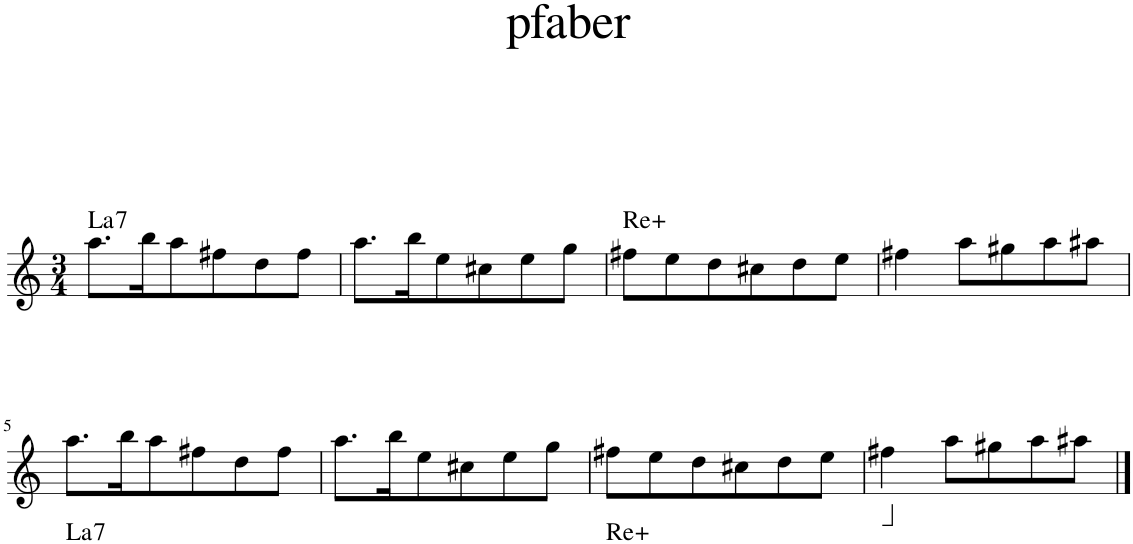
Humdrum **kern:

**kern	**text	**harte
*part1	*part1	*part1
*staff1	*staff1	*
*I"Piano	*	*
*I'Pno.	*	*
*clefG2	*	*
*k[]	*	*
*M3/4	*	*
=1	=1	=1
!	!	!LO:H:kt=7
8.aa\L	.	A:7
16bb\K	.	.
8aa\	.	.
8ff#X\	.	.
8dd\	.	.
8ff#\J	.	.
=2	=2	=2
8.aa\L	.	.
16bb\K	.	.
8ee\	.	.
8cc#X\	.	.
8ee\	.	.
8gg\J	.	.
=3	=3	=3
8ff#X\L	.	D:aug
8ee\	.	.
8dd\	.	.
8cc#X\	.	.
8dd\	.	.
8ee\J	.	.
=4	=4	=4
4ff#X\	.	.
8aa\L	.	.
8gg#X\	.	.
8aa\	.	.
8aa#X\J	.	.
!!LO:LB:g=z
=5	=5	=5
!	!	!LO:H:kt=7
8.aa\L	.	A:7
16bb\K	.	.
8aa\	.	.
8ff#X\	.	.
8dd\	.	.
8ff#\J	.	.
=6	=6	=6
8.aa\L	.	.
16bb\K	.	.
8ee\	.	.
8cc#X\	.	.
8ee\	.	.
8gg\J	.	.
=7	=7	=7
8ff#X\L	.	D:aug
8ee\	.	.
8dd\	.	.
8cc#X\	.	.
8dd\	.	.
8ee\J	.	.
=8	=8	=8
!	!LO:LY:b	!
4ff#X\	˩	.
8aa\L	.	.
8gg#X\	.	.
8aa\	.	.
8aa#X\J	.	.
==	==	==
*-	*-	*-
